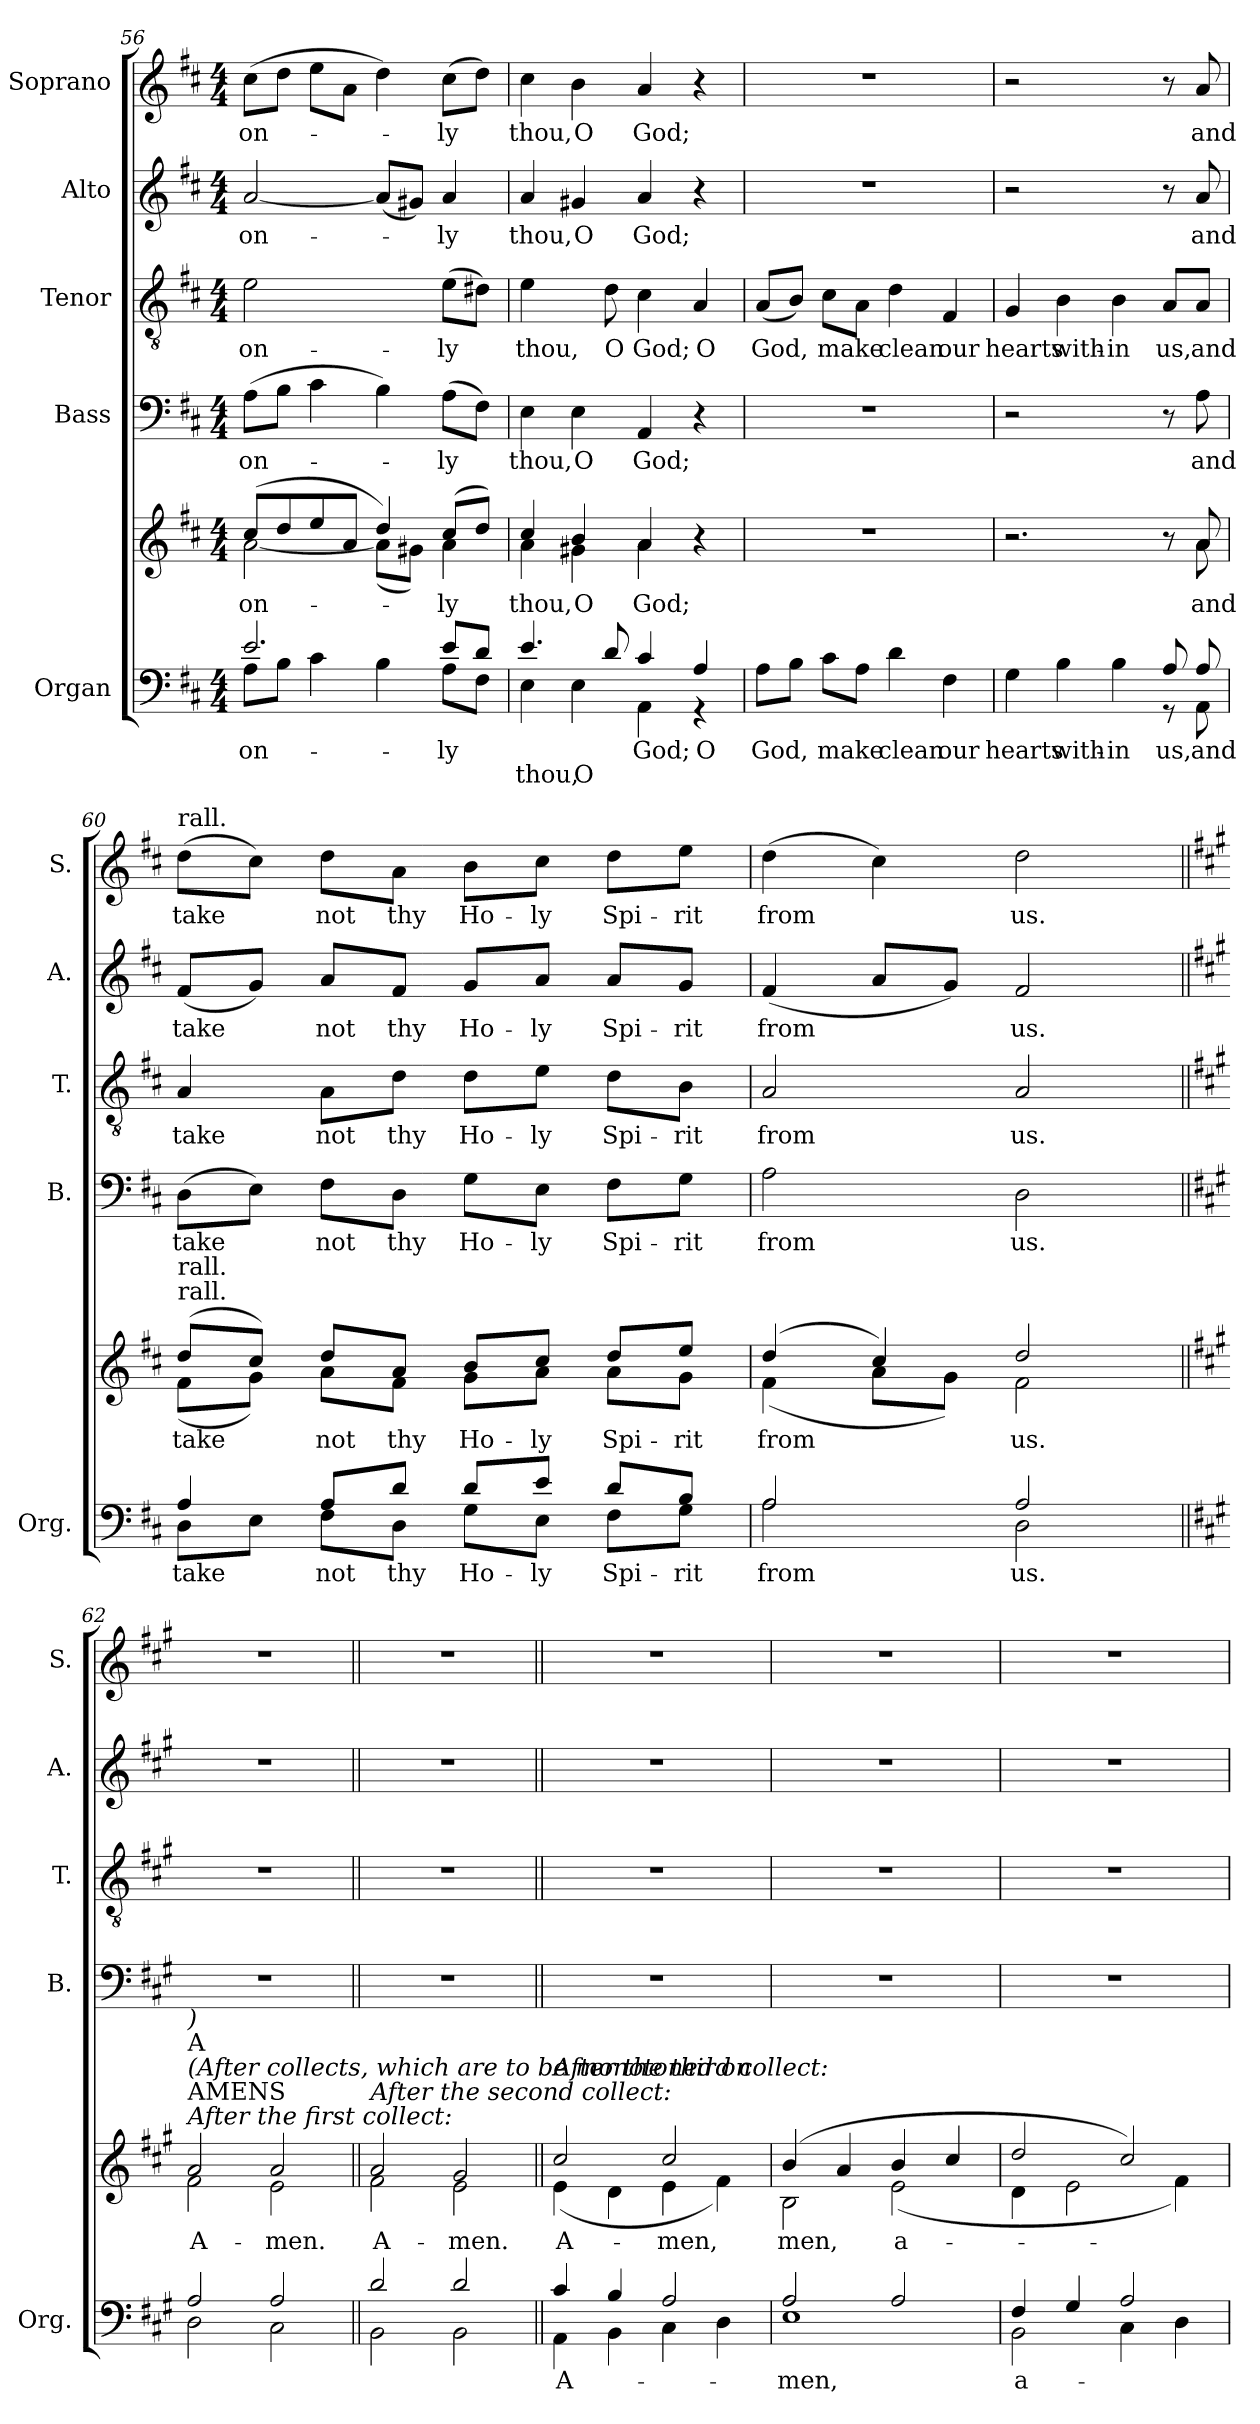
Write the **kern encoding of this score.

**kern	**text	**text	**kern	**text	**kern	**text	**kern	**text	**kern	**text	**kern	**text
*part5	*part5	*part5	*part5	*part5	*part4	*part4	*part3	*part3	*part2	*part2	*part1	*part1
*staff6	*staff6	*staff6	*staff5	*staff5	*staff4	*staff4	*staff3	*staff3	*staff2	*staff2	*staff1	*staff1
*I"Organ	*	*	*	*	*I"Bass	*	*I"Tenor	*	*I"Alto	*	*I"Soprano	*
*I'Org.	*	*	*	*	*I'B.	*	*I'T.	*	*I'A.	*	*I'S.	*
*clefF4	*	*	*clefG2	*	*clefF4	*	*clefGv2	*	*clefG2	*	*clefG2	*
*k[f#c#]	*	*	*k[f#c#]	*	*k[f#c#]	*	*k[f#c#]	*	*k[f#c#]	*	*k[f#c#]	*
*M4/4	*	*	*M4/4	*	*M4/4	*	*M4/4	*	*M4/4	*	*M4/4	*
=56	=56	=56	=56	=56	=56	=56	=56	=56	=56	=56	=56	=56
!	!LO:LY:b	!	!	!LO:LY:b	!	!	!	!	!	!	!	!
*^	*	*	*^	*	*	*	*	*	*	*	*	*
!	!	!	!	!	!	!LO:LY:b	!	!	!LO:N:vis=2	!	!	!	!	!
2.e/	8A\L	on-	.	(8cc#/L	[2a\	on-	(8A\L	on-	2.e	on-	[2a	on-	(8cc#\L	on-
.	8B\J	.	.	8dd/	.	.	8B\J	.	.	.	.	.	8dd\J	.
.	4c#\	.	.	8ee/	.	.	4c#	.	.	.	.	.	8ee\L	.
.	.	.	.	8a/J	.	.	.	.	.	.	.	.	8a\J	.
.	4B\	.	.	4dd/)	(8a\L]	.	4B)	.	.	.	(8a/L]	.	4dd)	.
.	.	.	.	.	8g#X\J)	.	.	.	.	.	8g#X/J)	.	.	.
!	!	!LO:LY:b	!	!	!	!	!	!	!	!	!	!	!	!
!	!	!LO:LY:b	!	!	!	!LO:LY:b	!	!	!	!	!	!	!	!
!	!	!	!	!	!	!LO:LY:b	!	!	!	!	!	!	!	!
8e/L	8A\L	-ly	.	(8cc#/L	4a\	-ly	(8A\L	-ly	(8e\L	-ly	4a	-ly	(8cc#\L	-ly
8d/J	8F#\J	.	.	8dd/J)	.	.	8F#\J)	.	8d#X\J)	.	.	.	8dd\J)	.
=57	=57	=57	=57	=57	=57	=57	=57	=57	=57	=57	=57	=57	=57	=57
!	!	!	!LO:LY:b	!	!	!LO:LY:b	!	!	!	!	!	!	!	!
!	!	!	!	!	!	!LO:LY:b	!	!	!LO:N:vis=4	!	!	!	!	!
4.e/	4E\	.	thou,	4cc#/	4a\	thou,	4E	thou,	4.e	thou,	4a	thou,	4cc#	thou,
!	!	!	!LO:LY:b	!	!	!LO:LY:b	!	!	!	!	!	!	!	!
.	4E\	.	O	4b/	4g#X\	O	4E	O	.	.	4g#X	O	4b	O
8d/	.	.	.	.	.	.	.	.	8d	O	.	.	.	.
!	!	!LO:LY:b	!	!	!	!LO:LY:b	!	!	!	!	!	!	!	!
!	!	!	!	!	!	!LO:LY:b	!	!	!	!	!	!	!	!
4c#/	4AA\	God;	.	4a/	4a\	God;	4AA	God;	4c#	God;	4a	God;	4a	God;
!	!	!LO:LY:b	!	!	!	!	!	!	!	!	!	!	!	!
4A/	4r	O	.	4r	4ryy	.	4r	.	4A	O	4r	.	4r	.
!!LO:PB:g=z
=58	=58	=58	=58	=58	=58	=58	=58	=58	=58	=58	=58	=58	=58	=58
!	!	!LO:LY:b	!	!	!	!	!	!	!	!	!	!	!	!
*v	*v	*	*	*	*	*	*	*	*	*	*	*	*	*
*	*	*	*v	*v	*	*	*	*	*	*	*	*	*
8A\L	God,	.	1r	.	1r	.	(8A/L	God,	1r	.	1r	.
8B\J	.	.	.	.	.	.	8B/J)	.	.	.	.	.
!	!LO:LY:b	!	!	!	!	!	!	!	!	!	!	!
8c#\L	make	.	.	.	.	.	8c#\L	make	.	.	.	.
8A\J	.	.	.	.	.	.	8A\J	.	.	.	.	.
!	!LO:LY:b	!	!	!	!	!	!	!	!	!	!	!
4d\	clean	.	.	.	.	.	4d	clean	.	.	.	.
!	!LO:LY:b	!	!	!	!	!	!	!	!	!	!	!
4F#\	our	.	.	.	.	.	4F#	our	.	.	.	.
=59	=59	=59	=59	=59	=59	=59	=59	=59	=59	=59	=59	=59
!	!LO:LY:b	!	!	!	!LO:N:vis=2	!	!	!	!LO:N:vis=2	!	!LO:N:vis=2	!
*^	*	*	*^	*	*	*	*	*	*	*	*	*
4G\	2.ryy	hearts	.	2.r	2..ryy	.	2.r	.	4G	hearts	2.r	.	2.r	.
!	!	!LO:LY:b	!	!	!	!	!	!	!	!	!	!	!	!
4B\	.	with-	.	.	.	.	.	.	4B	with-	.	.	.	.
!	!	!LO:LY:b	!	!	!	!	!	!	!	!	!	!	!	!
4B\	.	-in	.	.	.	.	.	.	4B	-in	.	.	.	.
!	!	!LO:LY:b	!	!	!	!	!	!	!	!	!	!	!	!
8A/	8r	us,	.	8r	.	.	8r	.	8A/L	us,	8r	.	8r	.
!	!	!LO:LY:b	!	!	!	!LO:LY:b	!	!	!	!	!	!	!	!
!	!	!	!	!	!	!LO:LY:b	!	!	!	!	!	!	!	!
8A/	8AA\	and	.	8a/	8a\	and	8A	and	8A/J	and	8a	and	8a	and
=60	=60	=60	=60	=60	=60	=60	=60	=60	=60	=60	=60	=60	=60	=60
!	!	!	!	!	!	!	!	!	!	!	!	!	!LO:TX:a:t=rall.	!
!	!	!	!	!LO:TX:t=rall.	!	!	!	!	!	!	!	!	!	!
!	!	!	!	!LO:TX:t=rall.	!	!	!	!	!	!	!	!	!	!
!	!	!LO:LY:b	!	!	!	!	!	!	!	!	!	!	!	!
!	!	!LO:LY:b	!	!	!	!LO:LY:b	!	!	!	!	!	!	!	!
!	!	!	!	!	!	!LO:LY:b	!	!	!	!	!	!	!	!
4A/	8D\L	take	.	(8dd/L	(8f#\L	take	(8D\L	take	4A	take	(8f#/L	take	(8dd\L	take
.	8E\J	.	.	8cc#/J)	8g\J)	.	8E\J)	.	.	.	8g/J)	.	8cc#\J)	.
!	!	!LO:LY:b	!	!	!	!	!	!	!	!	!	!	!	!
!	!	!LO:LY:b	!	!	!	!LO:LY:b	!	!	!	!	!	!	!	!
!	!	!	!	!	!	!LO:LY:b	!	!	!	!	!	!	!	!
8A/L	8F#\L	not	.	8dd/L	8a\L	not	8F#\L	not	8A\L	not	8a/L	not	8dd\L	not
!	!	!LO:LY:b	!	!	!	!	!	!	!	!	!	!	!	!
!	!	!LO:LY:b	!	!	!	!LO:LY:b	!	!	!	!	!	!	!	!
!	!	!	!	!	!	!LO:LY:b	!	!	!	!	!	!	!	!
8d/J	8D\J	thy	.	8a/J	8f#\J	thy	8D\J	thy	8d\J	thy	8f#/J	thy	8a\J	thy
!	!	!LO:LY:b	!	!	!	!	!	!	!	!	!	!	!	!
!	!	!LO:LY:b	!	!	!	!LO:LY:b	!	!	!	!	!	!	!	!
!	!	!	!	!	!	!LO:LY:b	!	!	!	!	!	!	!	!
8d/L	8G\L	Ho-	.	8b/L	8g\L	Ho-	8G\L	Ho-	8d\L	Ho-	8g/L	Ho-	8b\L	Ho-
!	!	!LO:LY:b	!	!	!	!	!	!	!	!	!	!	!	!
!	!	!LO:LY:b	!	!	!	!LO:LY:b	!	!	!	!	!	!	!	!
!	!	!	!	!	!	!LO:LY:b	!	!	!	!	!	!	!	!
8e/J	8E\J	-ly	.	8cc#/J	8a\J	-ly	8E\J	-ly	8e\J	-ly	8a/J	-ly	8cc#\J	-ly
!	!	!LO:LY:b	!	!	!	!	!	!	!	!	!	!	!	!
!	!	!LO:LY:b	!	!	!	!LO:LY:b	!	!	!	!	!	!	!	!
!	!	!	!	!	!	!LO:LY:b	!	!	!	!	!	!	!	!
8d/L	8F#\L	Spi-	.	8dd/L	8a\L	Spi-	8F#\L	Spi-	8d\L	Spi-	8a/L	Spi-	8dd\L	Spi-
!	!	!LO:LY:b	!	!	!	!	!	!	!	!	!	!	!	!
!	!	!LO:LY:b	!	!	!	!LO:LY:b	!	!	!	!	!	!	!	!
!	!	!	!	!	!	!LO:LY:b	!	!	!	!	!	!	!	!
8B/J	8G\J	-rit	.	8ee/J	8g\J	-rit	8G\J	-rit	8B\J	-rit	8g/J	-rit	8ee\J	-rit
=61	=61	=61	=61	=61	=61	=61	=61	=61	=61	=61	=61	=61	=61	=61
!	!	!LO:LY:b	!	!	!	!	!	!	!	!	!	!	!	!
!	!	!LO:LY:b	!	!	!	!LO:LY:b	!	!	!	!	!	!	!	!
!	!	!	!	!	!	!LO:LY:b	!	!	!	!	!	!	!	!
2A/	2A\	from	.	(4dd/	(4f#\	from	2A	from	2A	from	(4f#	from	(4dd	from
.	.	.	.	4cc#/)	8a\L	.	.	.	.	.	8a/L	.	4cc#)	.
.	.	.	.	.	8g\J)	.	.	.	.	.	8g/J)	.	.	.
!	!	!LO:LY:b	!	!	!	!	!	!	!	!	!	!	!	!
!	!	!LO:LY:b	!	!	!	!LO:LY:b	!	!	!	!	!	!	!	!
!	!	!	!	!	!	!LO:LY:b	!	!	!	!	!	!	!	!
2A/	2D\	us.	.	2dd/	2f#\	us.	2D	us.	2A	us.	2f#	us.	2dd	us.
!!LO:LB:g=z
=62||	=62||	=62||	=62||	=62||	=62||	=62||	=62||	=62||	=62||	=62||	=62||	=62||	=62||	=62||
*k[f#c#g#]	*	*	*	*k[f#c#g#]	*	*	*k[f#c#g#]	*	*k[f#c#g#]	*	*k[f#c#g#]	*	*k[f#c#g#]	*
!	!	!	!	!LO:TX:a:i:t=After the first collect&colon;	!	!	!	!	!	!	!	!	!	!
!	!	!	!	!LO:TX:a:t=AMENS	!	!	!	!	!	!	!	!	!	!
!	!	!	!	!LO:TX:a:i:t=(After collects, which are to be monotoned on	!	!	!	!	!	!	!	!	!	!
!	!	!	!	!LO:TX:a:t=A	!	!	!	!	!	!	!	!	!	!
!	!	!	!	!LO:TX:a:i:t=)	!	!	!	!	!	!	!	!	!	!
!	!	!	!	!	!	!LO:LY:b	!	!	!	!	!	!	!	!
2A/	2D\	.	.	2a/	2f#\	A-	1r	.	1r	.	1r	.	1r	.
!	!	!	!	!	!	!LO:LY:b	!	!	!	!	!	!	!	!
2A/	2C#\	.	.	2a/	2e\	-men.	.	.	.	.	.	.	.	.
=63||	=63||	=63||	=63||	=63||	=63||	=63||	=63||	=63||	=63||	=63||	=63||	=63||	=63||	=63||
!	!	!	!	!LO:TX:a:i:t=After the second collect&colon;	!	!	!	!	!	!	!	!	!	!
!	!	!	!	!	!	!LO:LY:b	!	!	!	!	!	!	!	!
2d/	2BB\	.	.	2a/	2f#\	A-	1r	.	1r	.	1r	.	1r	.
!	!	!	!	!	!	!LO:LY:b	!	!	!	!	!	!	!	!
2d/	2BB\	.	.	2g#/	2e\	-men.	.	.	.	.	.	.	.	.
!!LO:LB:g=z
=64||	=64||	=64||	=64||	=64||	=64||	=64||	=64||	=64||	=64||	=64||	=64||	=64||	=64||	=64||
!	!	!	!	!LO:TX:a:i:t=After the third collect&colon;	!	!	!	!	!	!	!	!	!	!
!	!	!LO:LY:b	!	!	!	!LO:LY:a	!	!	!	!	!	!	!	!
!	!	!	!	!	!	!LO:LY:b	!	!	!	!	!	!	!	!
4c#/	4AA\	A-	.	2cc#/	(4e\	A-	1r	.	1r	.	1r	.	1r	.
4B/	4BB\	.	.	.	4d\	.	.	.	.	.	.	.	.	.
!	!	!	!	!	!	!LO:LY:a	!	!	!	!	!	!	!	!
2A/	4C#\	.	.	2cc#/	4e\	-men,	.	.	.	.	.	.	.	.
.	4D\	.	.	.	4f#\)	.	.	.	.	.	.	.	.	.
=65	=65	=65	=65	=65	=65	=65	=65	=65	=65	=65	=65	=65	=65	=65
!	!	!LO:LY:b	!	!	!	!LO:LY:a	!	!	!	!	!	!	!	!
!	!	!	!	!	!	!LO:LY:b	!	!	!	!	!	!	!	!
2A/	1E	-men,	.	(4b/	2B\	-men,	1r	.	1r	.	1r	.	1r	.
.	.	.	.	4a/	.	.	.	.	.	.	.	.	.	.
!	!	!	!	!	!	!LO:LY:b	!	!	!	!	!	!	!	!
2A/	.	.	.	4b/	(2e\	a-	.	.	.	.	.	.	.	.
.	.	.	.	4cc#/	.	.	.	.	.	.	.	.	.	.
=66	=66	=66	=66	=66	=66	=66	=66	=66	=66	=66	=66	=66	=66	=66
!	!	!LO:LY:b	!	!	!	!	!	!	!	!	!	!	!	!
4F#/	2BB\	a-	.	2dd/	4d\	.	1r	.	1r	.	1r	.	1r	.
4G#i/	.	.	.	.	2e\	.	.	.	.	.	.	.	.	.
2A/	4C#\	.	.	2cc#/)	.	.	.	.	.	.	.	.	.	.
.	4D\	.	.	.	4f#\)	.	.	.	.	.	.	.	.	.
*v	*v	*	*	*	*	*	*	*	*	*	*	*	*	*
*	*	*	*v	*v	*	*	*	*	*	*	*	*	*
=	=	=	=	=	=	=	=	=	=	=	=	=
*-	*-	*-	*-	*-	*-	*-	*-	*-	*-	*-	*-	*-
